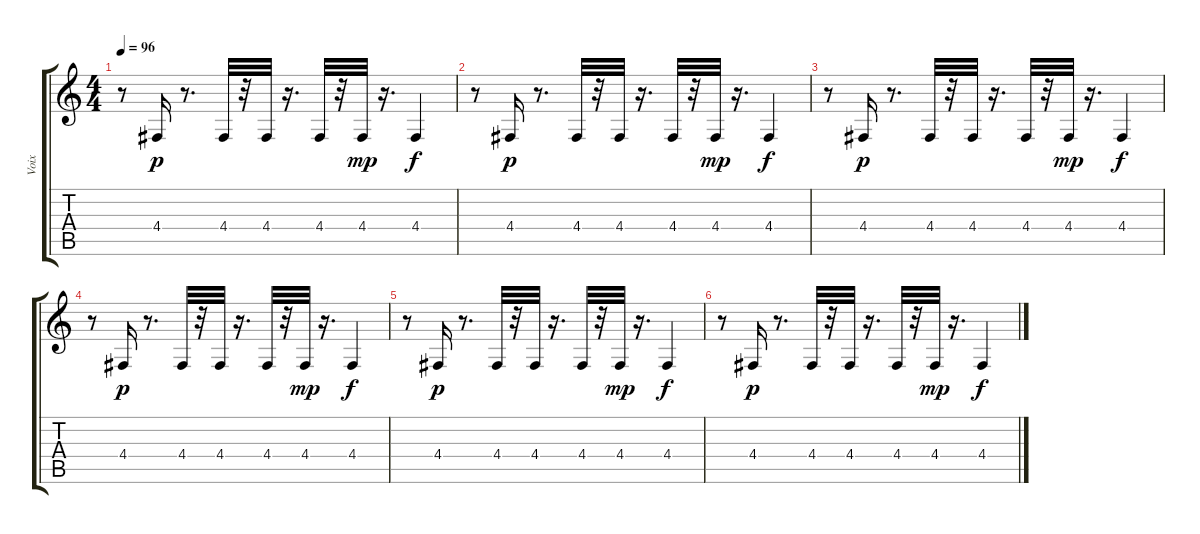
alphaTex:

\track ("Voix" "Voix") {instrument lead6voice}
\staff {score tabs}
\tuning (E4 B3 G3 D3 A2 E2) {hide}
\ts (4 4)
\tempo 96
\clef g2
\ks c
r.8{dy f} 4.4.16{dy p} r.8{d} 4.4.32 r.32 4.4.32 r.16{d} 4.4.32 r.32 4.4.32{dy mp} r.16{d} 4.4.4{dy f} |
r.8 4.4.16{dy p} r.8{d} 4.4.32 r.32 4.4.32 r.16{d} 4.4.32 r.32 4.4.32{dy mp} r.16{d} 4.4.4{dy f} |
r.8 4.4.16{dy p} r.8{d} 4.4.32 r.32 4.4.32 r.16{d} 4.4.32 r.32 4.4.32{dy mp} r.16{d} 4.4.4{dy f} |
r.8 4.4.16{dy p} r.8{d} 4.4.32 r.32 4.4.32 r.16{d} 4.4.32 r.32 4.4.32{dy mp} r.16{d} 4.4.4{dy f} |
r.8 4.4.16{dy p} r.8{d} 4.4.32 r.32 4.4.32 r.16{d} 4.4.32 r.32 4.4.32{dy mp} r.16{d} 4.4.4{dy f} |
r.8 4.4.16{dy p} r.8{d} 4.4.32 r.32 4.4.32 r.16{d} 4.4.32 r.32 4.4.32{dy mp} r.16{d} 4.4.4{dy f}
